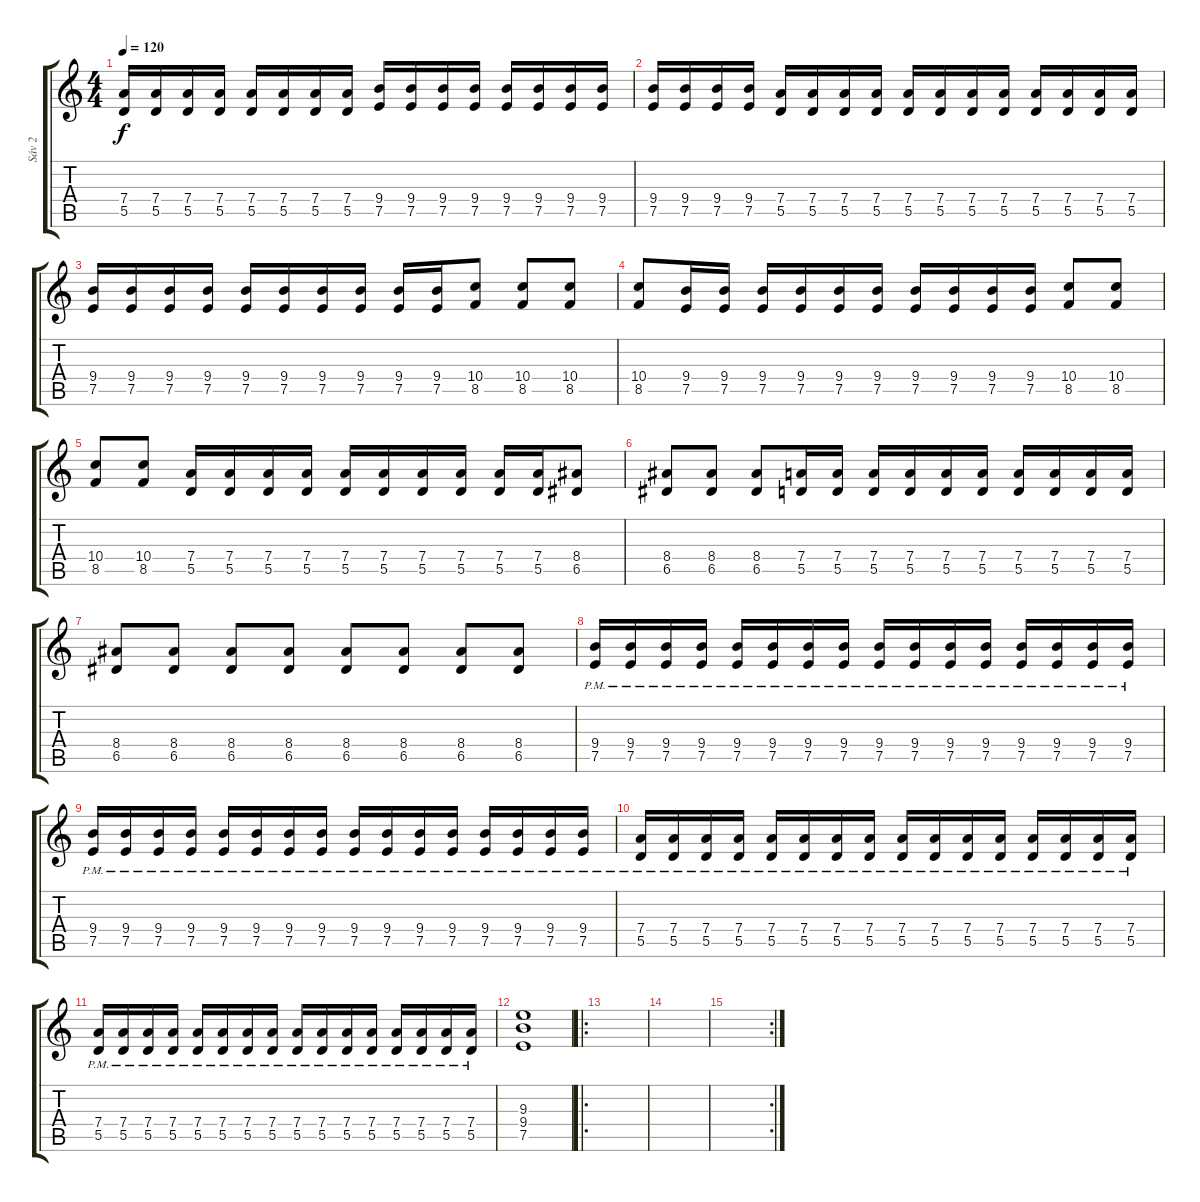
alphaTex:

\track ("Sáv 2" "Sáv 2") {instrument electricguitarclean}
\staff {score tabs}
\tuning (E4 B3 G3 D3 A2 E2) {hide}
\ts (4 4)
\tempo 120
\clef g2
\ks c
(7.4 5.5).16{dy f} (7.4 5.5).16 (7.4 5.5).16 (7.4 5.5).16 (7.4 5.5).16 (7.4 5.5).16 (7.4 5.5).16 (7.4 5.5).16 (9.4 7.5).16 (9.4 7.5).16 (9.4 7.5).16 (9.4 7.5).16 (9.4 7.5).16 (9.4 7.5).16 (9.4 7.5).16 (9.4 7.5).16 |
(9.4 7.5).16 (9.4 7.5).16 (9.4 7.5).16 (9.4 7.5).16 (7.4 5.5).16 (7.4 5.5).16 (7.4 5.5).16 (7.4 5.5).16 (7.4 5.5).16 (7.4 5.5).16 (7.4 5.5).16 (7.4 5.5).16 (7.4 5.5).16 (7.4 5.5).16 (7.4 5.5).16 (7.4 5.5).16 |
(9.4 7.5).16 (9.4 7.5).16 (9.4 7.5).16 (9.4 7.5).16 (9.4 7.5).16 (9.4 7.5).16 (9.4 7.5).16 (9.4 7.5).16 (9.4 7.5).16 (9.4 7.5).16 (10.4 8.5).8 (10.4 8.5).8 (10.4 8.5).8 |
(10.4 8.5).8 (9.4 7.5).16 (9.4 7.5).16 (9.4 7.5).16 (9.4 7.5).16 (9.4 7.5).16 (9.4 7.5).16 (9.4 7.5).16 (9.4 7.5).16 (9.4 7.5).16 (9.4 7.5).16 (10.4 8.5).8 (10.4 8.5).8 |
(10.4 8.5).8 (10.4 8.5).8 (7.4 5.5).16 (7.4 5.5).16 (7.4 5.5).16 (7.4 5.5).16 (7.4 5.5).16 (7.4 5.5).16 (7.4 5.5).16 (7.4 5.5).16 (7.4 5.5).16 (7.4 5.5).16 (8.4 6.5).8 |
(8.4 6.5).8 (8.4 6.5).8 (8.4 6.5).8 (7.4 5.5).16 (7.4 5.5).16 (7.4 5.5).16 (7.4 5.5).16 (7.4 5.5).16 (7.4 5.5).16 (7.4 5.5).16 (7.4 5.5).16 (7.4 5.5).16 (7.4 5.5).16 |
(8.4 6.5).8 (8.4 6.5).8 (8.4 6.5).8 (8.4 6.5).8 (8.4 6.5).8 (8.4 6.5).8 (8.4 6.5).8 (8.4 6.5).8 |
(9.4{pm} 7.5{pm}).16 (9.4{pm} 7.5{pm}).16 (9.4{pm} 7.5{pm}).16 (9.4{pm} 7.5{pm}).16 (9.4{pm} 7.5{pm}).16 (9.4{pm} 7.5{pm}).16 (9.4{pm} 7.5{pm}).16 (9.4{pm} 7.5{pm}).16 (9.4{pm} 7.5{pm}).16 (9.4{pm} 7.5{pm}).16 (9.4{pm} 7.5{pm}).16 (9.4{pm} 7.5{pm}).16 (9.4{pm} 7.5{pm}).16 (9.4{pm} 7.5{pm}).16 (9.4{pm} 7.5{pm}).16 (9.4{pm} 7.5{pm}).16 |
(9.4{pm} 7.5{pm}).16 (9.4{pm} 7.5{pm}).16 (9.4{pm} 7.5{pm}).16 (9.4{pm} 7.5{pm}).16 (9.4{pm} 7.5{pm}).16 (9.4{pm} 7.5{pm}).16 (9.4{pm} 7.5{pm}).16 (9.4{pm} 7.5{pm}).16 (9.4{pm} 7.5{pm}).16 (9.4{pm} 7.5{pm}).16 (9.4{pm} 7.5{pm}).16 (9.4{pm} 7.5{pm}).16 (9.4{pm} 7.5{pm}).16 (9.4{pm} 7.5{pm}).16 (9.4{pm} 7.5{pm}).16 (9.4{pm} 7.5{pm}).16 |
(7.4{pm} 5.5{pm}).16 (7.4{pm} 5.5{pm}).16 (7.4{pm} 5.5{pm}).16 (7.4{pm} 5.5{pm}).16 (7.4{pm} 5.5{pm}).16 (7.4{pm} 5.5{pm}).16 (7.4{pm} 5.5{pm}).16 (7.4{pm} 5.5{pm}).16 (7.4{pm} 5.5{pm}).16 (7.4{pm} 5.5{pm}).16 (7.4{pm} 5.5{pm}).16 (7.4{pm} 5.5{pm}).16 (7.4{pm} 5.5{pm}).16 (7.4{pm} 5.5{pm}).16 (7.4{pm} 5.5{pm}).16 (7.4{pm} 5.5{pm}).16 |
(7.4{pm} 5.5{pm}).16 (7.4{pm} 5.5{pm}).16 (7.4{pm} 5.5{pm}).16 (7.4{pm} 5.5{pm}).16 (7.4{pm} 5.5{pm}).16 (7.4{pm} 5.5{pm}).16 (7.4{pm} 5.5{pm}).16 (7.4{pm} 5.5{pm}).16 (7.4{pm} 5.5{pm}).16 (7.4{pm} 5.5{pm}).16 (7.4{pm} 5.5{pm}).16 (7.4{pm} 5.5{pm}).16 (7.4{pm} 5.5{pm}).16 (7.4{pm} 5.5{pm}).16 (7.4{pm} 5.5{pm}).16 (7.4{pm} 5.5{pm}).16 |
(9.3 9.4 7.5).1 |
\ro
|
|
\rc 2
